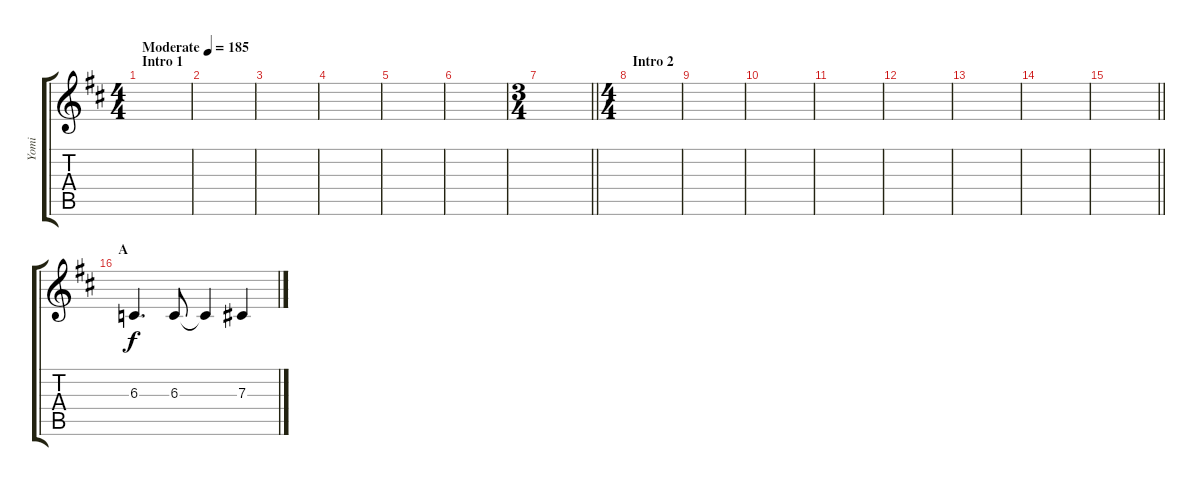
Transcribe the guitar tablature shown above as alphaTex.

\track ("Yomi" "Yomi") {instrument flute}
\staff {score tabs}
\tuning (Eb4 Bb3 Gb3 Db3 Ab2 Eb2) {hide}
\ts (4 4)
\section ("" "Intro 1")
\tempo (185 "Moderate")
\clef g2
\ks d
|
|
|
|
|
|
\ts (3 4)
\barLineRight lightlight
|
\ts (4 4)
\section ("" "Intro 2")
|
|
|
|
|
|
|
\barLineRight lightlight
|
\section ("" "A")
6.3.4{d} 6.3.8 6.3{t}.4 7.3.4
